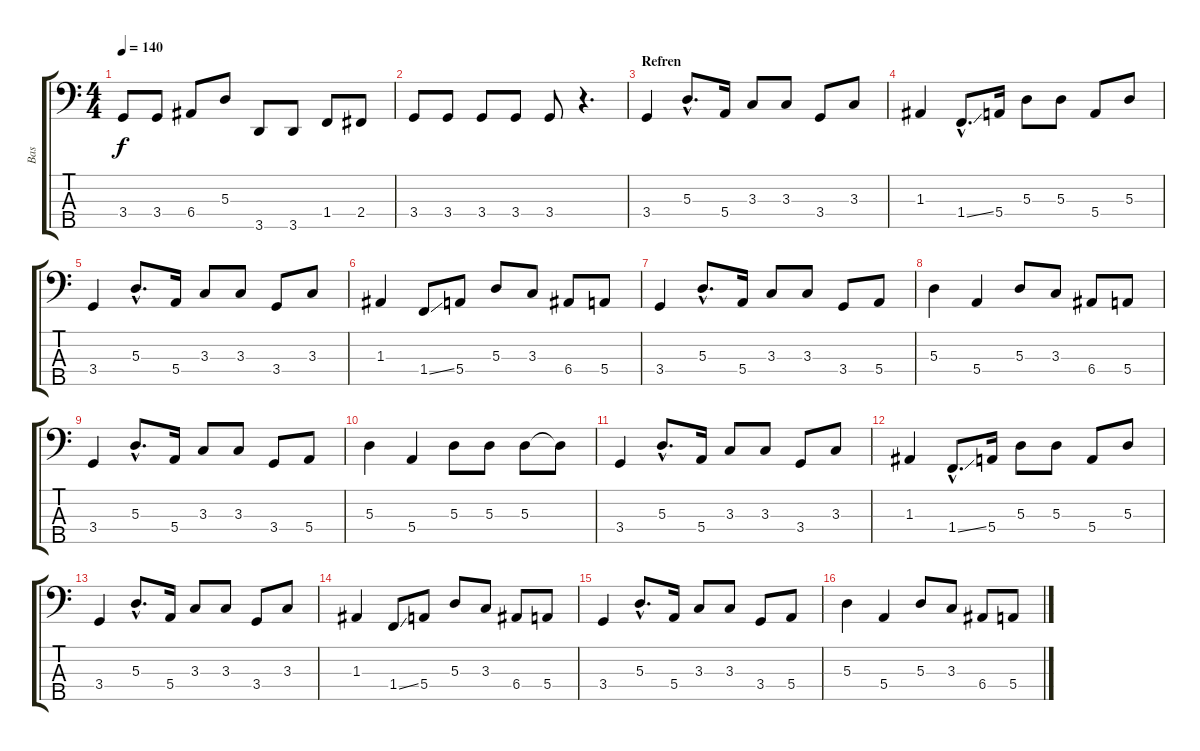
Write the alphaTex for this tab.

\track ("Bas" "Bas") {instrument electricbassfinger}
\staff {score tabs}
\tuning (G2 D2 A1 E1 B0) {hide}
\ts (4 4)
\tempo 140
\clef f4
\ks c
3.4.8{dy f} 3.4.8 6.4.8 5.3.8 3.5.8 3.5.8 1.4.8 2.4.8 |
3.4.8 3.4.8 3.4.8 3.4.8 3.4.8 r.4{d} |
\section ("" "Refren")
3.4.4 5.3{hac}.8{d} 5.4.16 3.3.8 3.3.8 3.4.8 3.3.8 |
1.3.4 1.4{ss hac}.8{d} 5.4.16 5.3.8 5.3.8 5.4.8 5.3.8 |
3.4.4 5.3{hac}.8{d} 5.4.16 3.3.8 3.3.8 3.4.8 3.3.8 |
1.3.4 1.4{ss}.8 5.4.8 5.3.8 3.3.8 6.4.8 5.4.8 |
3.4.4 5.3{hac}.8{d} 5.4.16 3.3.8 3.3.8 3.4.8 5.4.8 |
5.3.4 5.4.4 5.3.8 3.3.8 6.4.8 5.4.8 |
3.4.4 5.3{hac}.8{d} 5.4.16 3.3.8 3.3.8 3.4.8 5.4.8 |
5.3.4 5.4.4 5.3.8 5.3.8 5.3.8 5.3{t}.8 |
3.4.4 5.3{hac}.8{d} 5.4.16 3.3.8 3.3.8 3.4.8 3.3.8 |
1.3.4 1.4{ss hac}.8{d} 5.4.16 5.3.8 5.3.8 5.4.8 5.3.8 |
3.4.4 5.3{hac}.8{d} 5.4.16 3.3.8 3.3.8 3.4.8 3.3.8 |
1.3.4 1.4{ss}.8 5.4.8 5.3.8 3.3.8 6.4.8 5.4.8 |
3.4.4 5.3{hac}.8{d} 5.4.16 3.3.8 3.3.8 3.4.8 5.4.8 |
5.3.4 5.4.4 5.3.8 3.3.8 6.4.8 5.4.8
